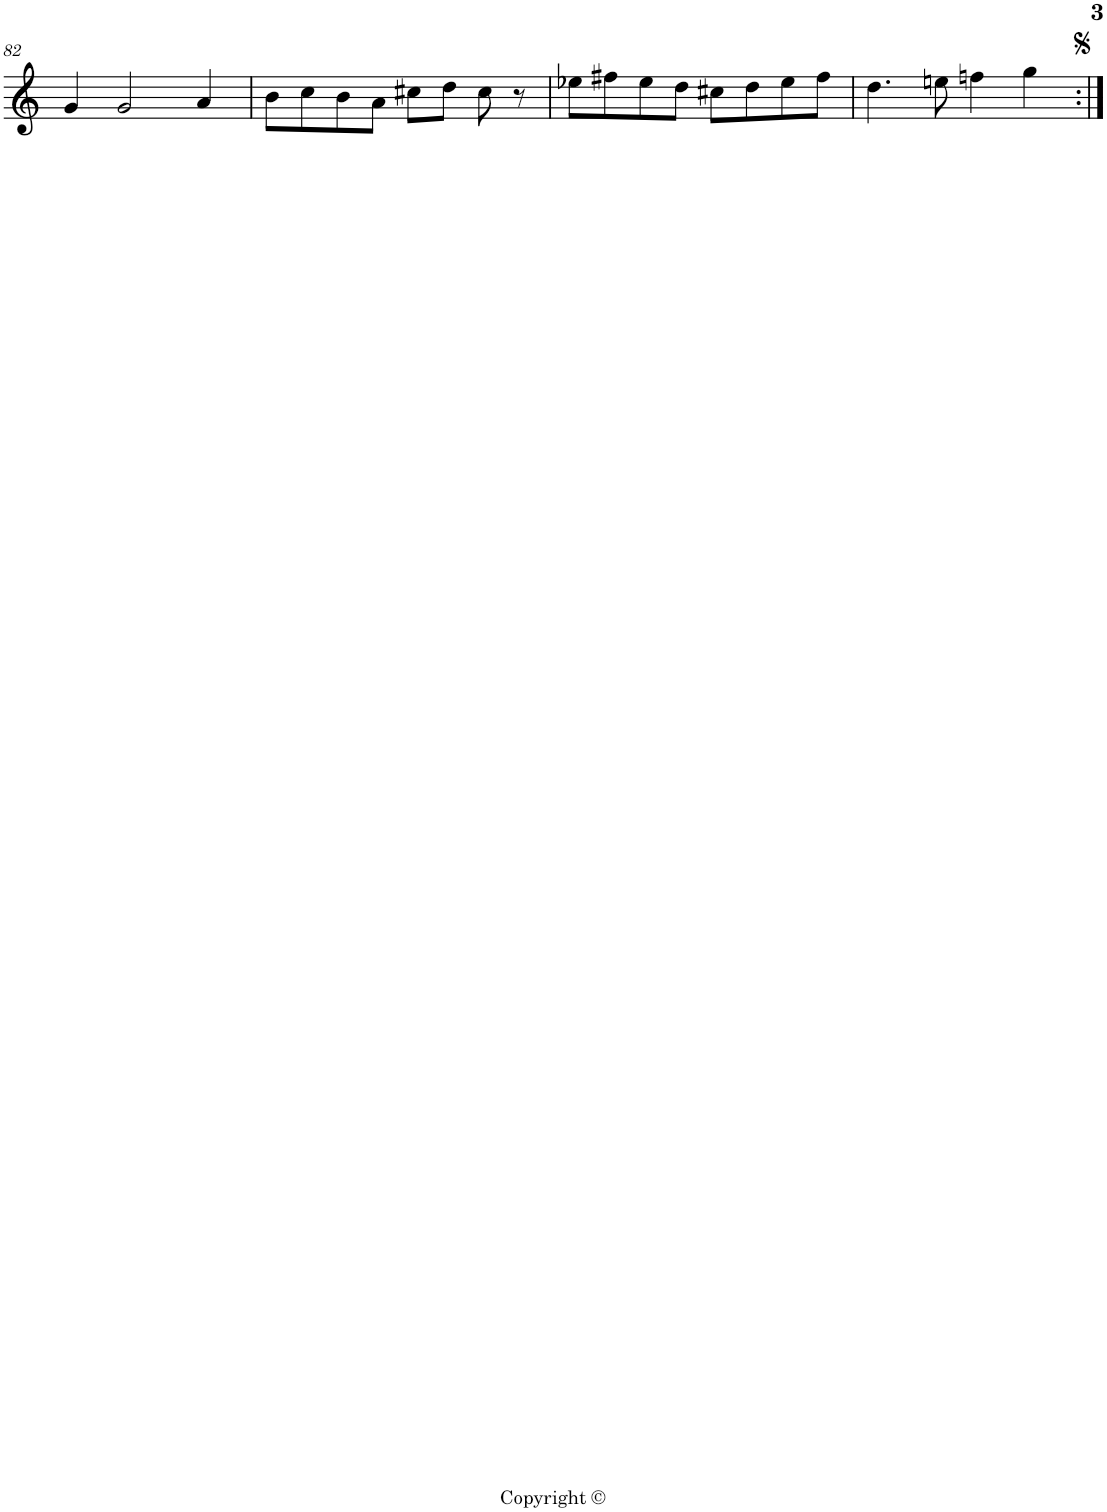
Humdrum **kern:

**kern
*part1
*staff1
*I"Piano
*I'Pno
!!LO:PB:g=z
*clefG2
*k[]
*M4/4
*met(c)
=82
4g/
2g/
4a/
=83
8b\L
8cc\
8b\
8a\J
8cc#X\L
8dd\J
8cc#\
8r
=84
8ee-X\L
8ff#X\
8ee-\
8dd\J
8cc#X\L
8dd\
8ee-\
8ff#\J
=85
4.dd\
8een\
4ffn\
4gg\
=:|!
*-
